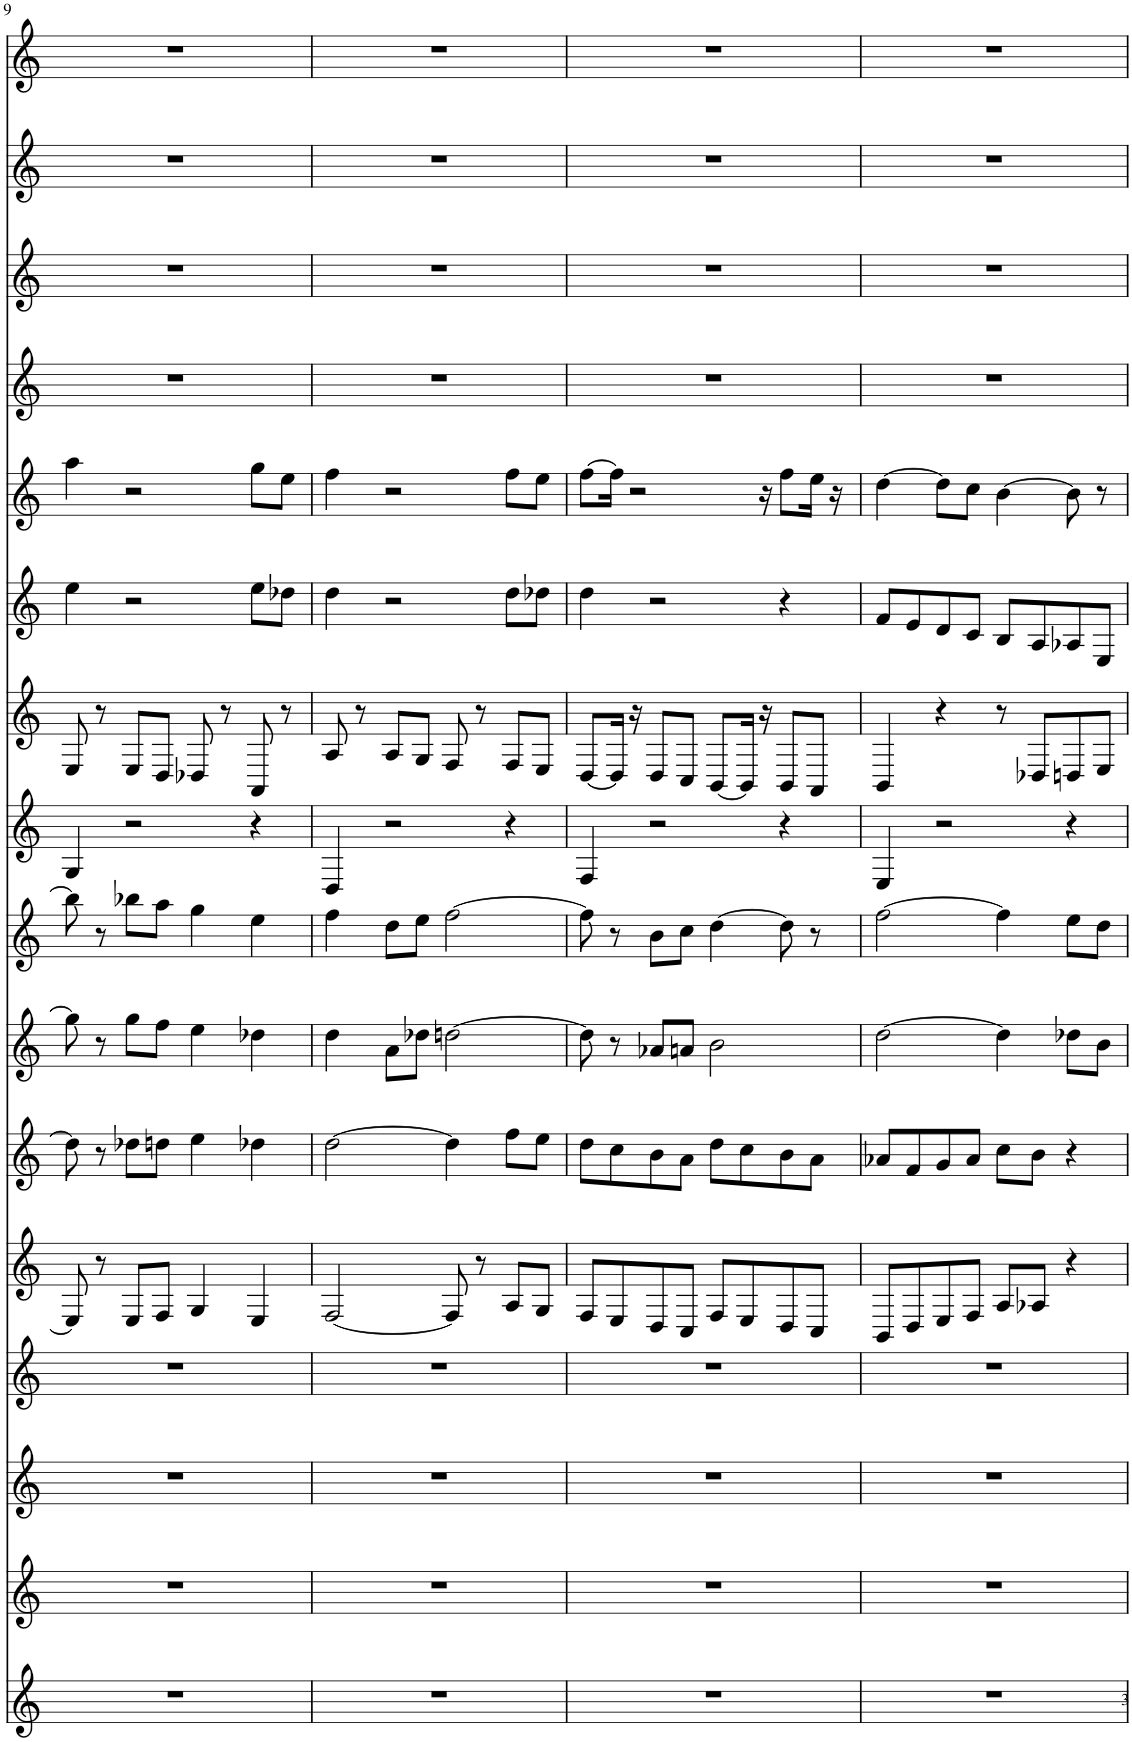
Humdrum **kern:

**kern	**kern	**kern	**kern	**kern	**kern	**kern	**kern	**kern	**kern	**kern	**kern	**kern	**kern	**kern	**kern
*part16	*part15	*part14	*part13	*part12	*part11	*part10	*part9	*part8	*part7	*part6	*part5	*part4	*part3	*part2	*part1
*staff16	*staff15	*staff14	*staff13	*staff12	*staff11	*staff10	*staff9	*staff8	*staff7	*staff6	*staff5	*staff4	*staff3	*staff2	*staff1
*I"posaune	*I"horn 2	*I"horn 1	*I"fluegel	*I"fagott	*I"clarin	*I"oboe	*I"floete	*I"baesser	*I"chelli	*I"bratschen	*I"geigen	*I"bass	*I"tenor	*I"alt	*I"sopran
*	*	*	*	*	*	*	*	*	*	*	*	*I'B	*I'T	*I'A	*I'S
!!LO:PB:g=z
*clefG2	*clefG2	*clefG2	*clefG2	*clefG2	*clefG2	*clefG2	*clefG2	*clefG2	*clefG2	*clefG2	*clefG2	*clefG2	*clefG2	*clefG2	*clefG2
*	*	*	*Trd7c12	*	*	*	*	*	*	*Trd12c21	*Trd8c14	*	*	*	*
*k[]	*k[]	*k[]	*k[]	*k[]	*k[]	*k[]	*k[]	*k[]	*k[]	*k[]	*k[]	*k[]	*k[]	*k[]	*k[]
*M4/4	*M4/4	*M4/4	*M4/4	*M4/4	*M4/4	*M4/4	*M4/4	*M4/4	*M4/4	*M4/4	*M4/4	*M4/4	*M4/4	*M4/4	*M4/4
=9	=9	=9	=9	=9	=9	=9	=9	=9	=9	=9	=9	=9	=9	=9	=9
1r	1r	1r	1r	8E/]	8dd-\]	8gg\]	8bb-\]	4G/	8E/	4ee\	4aa\	1r	1r	1r	1r
.	.	.	.	8r	8r	8r	8r	.	8r	.	.	.	.	.	.
.	.	.	.	8E/L	8dd-X\L	8gg\L	8bb-X\L	2r	8E/L	2r	2r	.	.	.	.
.	.	.	.	8F/J	8ddn\J	8ff\J	8aa\J	.	8D/J	.	.	.	.	.	.
.	.	.	.	4G/	4ee\	4ee\	4gg\	.	8D-X/	.	.	.	.	.	.
.	.	.	.	.	.	.	.	.	8r	.	.	.	.	.	.
.	.	.	.	4E/	4dd-X\	4dd-X\	4ee\	4r	8AA/	8ee\L	8gg\L	.	.	.	.
.	.	.	.	.	.	.	.	.	8r	8dd-X\J	8ee\J	.	.	.	.
=10	=10	=10	=10	=10	=10	=10	=10	=10	=10	=10	=10	=10	=10	=10	=10
1r	1r	1r	1r	[2F/	[2dd\	4dd\	4ff\	4D/	8A/	4dd\	4ff\	1r	1r	1r	1r
.	.	.	.	.	.	.	.	.	8r	.	.	.	.	.	.
.	.	.	.	.	.	8a\L	8dd\L	2r	8A/L	2r	2r	.	.	.	.
.	.	.	.	.	.	8dd-X\J	8ee\J	.	8G/J	.	.	.	.	.	.
.	.	.	.	8F/]	4dd\]	[2ddn\	[2ff\	.	8F/	.	.	.	.	.	.
.	.	.	.	8r	.	.	.	.	8r	.	.	.	.	.	.
.	.	.	.	8A/L	8ff\L	.	.	4r	8F/L	8dd\L	8ff\L	.	.	.	.
.	.	.	.	8G/J	8ee\J	.	.	.	8E/J	8dd-X\J	8ee\J	.	.	.	.
=11	=11	=11	=11	=11	=11	=11	=11	=11	=11	=11	=11	=11	=11	=11	=11
1r	1r	1r	1r	8F/L	8dd\L	8dd\]	8ff\]	4F/	[8D/L	4dd\	[8ff\L	1r	1r	1r	1r
.	.	.	.	8E/	8cc\	8r	8r	.	16D/Jk]	.	16ff\Jk]	.	.	.	.
.	.	.	.	.	.	.	.	.	16r	.	2r	.	.	.	.
.	.	.	.	8D/	8b\	8a-X/L	8b\L	2r	8D/L	2r	.	.	.	.	.
.	.	.	.	8C/J	8a\J	8an/J	8cc\J	.	8C/J	.	.	.	.	.	.
.	.	.	.	8F/L	8dd\L	2b\	[4dd\	.	[8BB/L	.	.	.	.	.	.
.	.	.	.	8E/	8cc\	.	.	.	16BB/Jk]	.	.	.	.	.	.
.	.	.	.	.	.	.	.	.	16r	.	16r	.	.	.	.
.	.	.	.	8D/	8b\	.	8dd\]	4r	8BB/L	4r	8ff\L	.	.	.	.
.	.	.	.	8C/J	8a\J	.	8r	.	8AA/J	.	16ee\Jk	.	.	.	.
.	.	.	.	.	.	.	.	.	.	.	16r	.	.	.	.
=12	=12	=12	=12	=12	=12	=12	=12	=12	=12	=12	=12	=12	=12	=12	=12
1r	1r	1r	1r	8BB/L	8a-X/L	[2dd\	[2ff\	4E/	4BB/	8f/L	[4dd\	1r	1r	1r	1r
.	.	.	.	8D/	8f/	.	.	.	.	8e/	.	.	.	.	.
.	.	.	.	8E/	8g/	.	.	2r	4r	8d/	8dd\L]	.	.	.	.
.	.	.	.	8F/J	8a-/J	.	.	.	.	8c/J	8cc\J	.	.	.	.
.	.	.	.	8A/L	8cc\L	4dd\]	4ff\]	.	8r	8B/L	[4b\	.	.	.	.
.	.	.	.	8A-X/J	8b\J	.	.	.	8D-X/L	8A/	.	.	.	.	.
.	.	.	.	4r	4r	8dd-X\L	8ee\L	4r	8Dn/	8A-X/	8b\]	.	.	.	.
.	.	.	.	.	.	8b\J	8dd\J	.	8E/J	8E/J	8r	.	.	.	.
=	=	=	=	=	=	=	=	=	=	=	=	=	=	=	=
*-	*-	*-	*-	*-	*-	*-	*-	*-	*-	*-	*-	*-	*-	*-	*-
